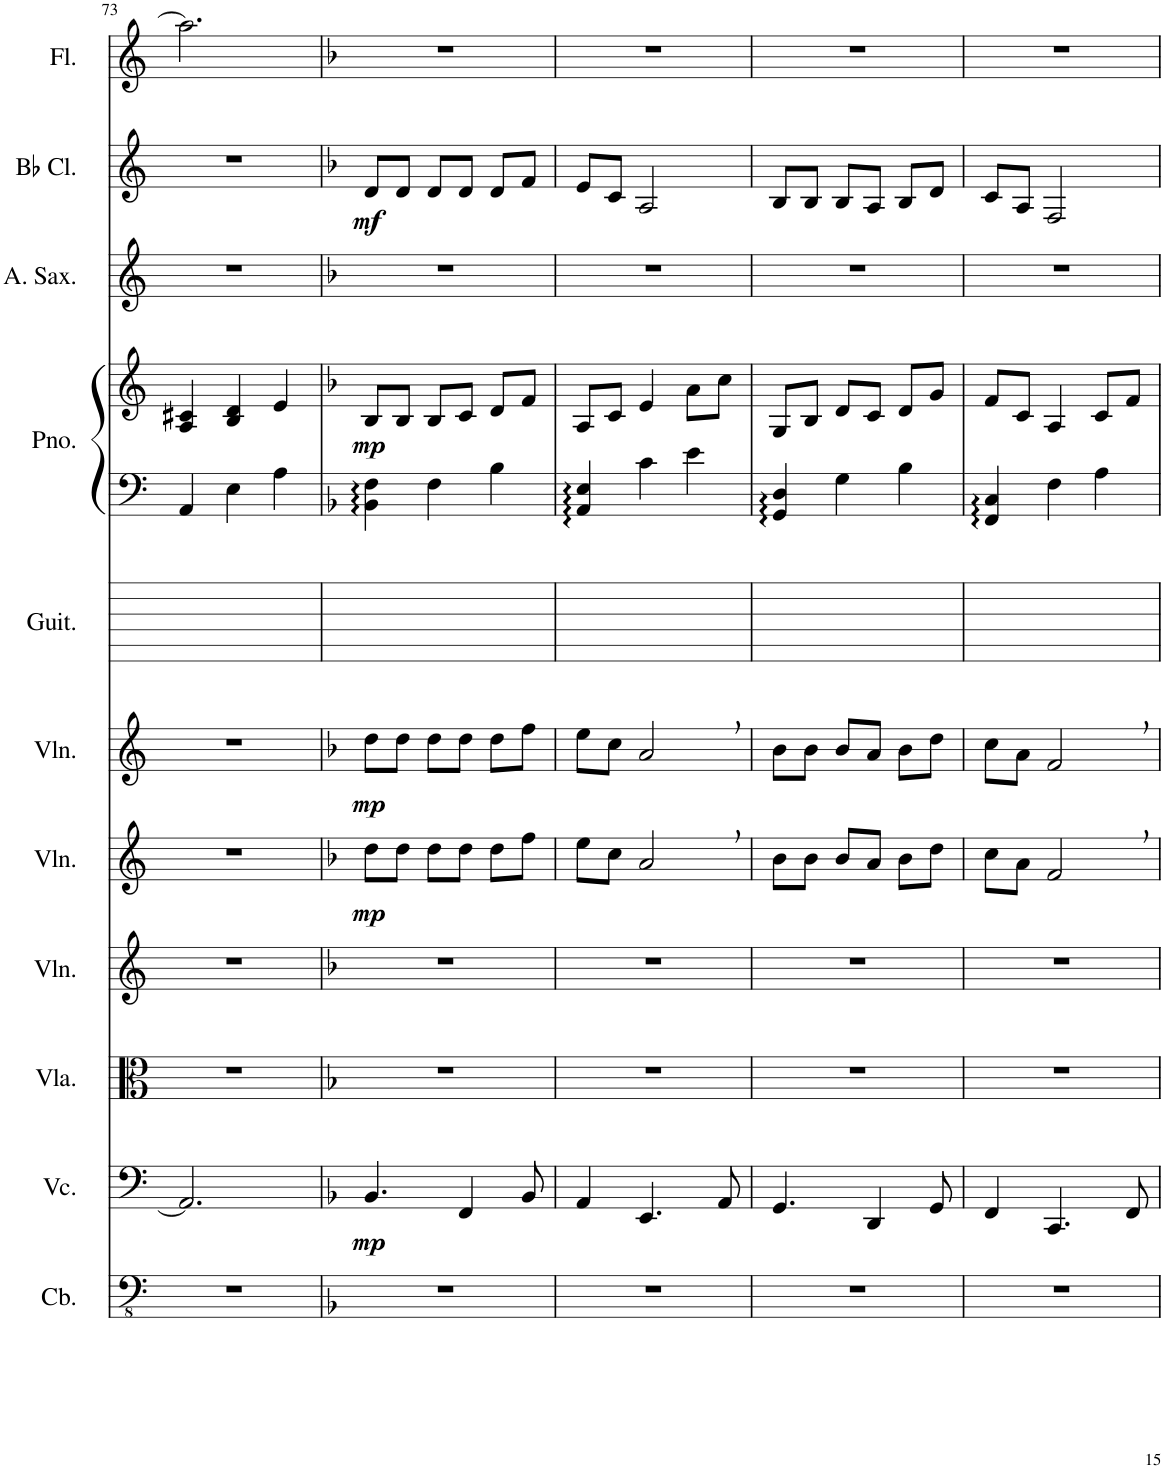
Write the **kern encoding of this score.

**kern	**kern	**dynam	**kern	**kern	**kern	**dynam	**kern	**dynam	**kern	**kern	**kern	**dynam	**kern	**kern	**dynam	**kern
*part11	*part10	*part10	*part9	*part8	*part7	*part7	*part6	*part6	*part5	*part4	*part4	*part4	*part3	*part2	*part2	*part1
*staff12	*staff11	*staff11	*staff10	*staff9	*staff8	*staff8	*staff7	*staff7	*staff6	*staff5	*staff4	*staff4/5	*staff3	*staff2	*staff2	*staff1
*I"Contrabass	*I"Violoncello	*	*I"Viola	*I"Violin	*I"Violin	*	*I"Violin	*	*I"Acoustic Guitar	*I"Piano	*	*	*I"Alto Saxophone	*I"Bb Clarinet	*	*I"Flute
*I'Cb.	*I'Vc.	*	*I'Vla.	*I'Vln.	*I'Vln.	*	*I'Vln.	*	*I'Guit.	*I'Pno.	*	*	*I'A. Sax.	*I'Bb Cl.	*	*I'Fl.
!!LO:PB:g=z
*clefFv4	*clefF4	*	*clefC3	*clefG2	*clefG2	*	*clefG2	*	*	*clefF4	*clefG2	*	*clefG2	*clefG2	*	*clefG2
*ITrd7c12	*	*	*	*	*	*	*	*	*	*	*	*	*ITrd5c9	*ITrd1c2	*	*
*k[]	*k[]	*	*k[]	*k[]	*k[]	*	*k[]	*	*k[]	*k[]	*k[]	*	*k[]	*k[]	*	*k[]
*M3/4	*M3/4	*	*M3/4	*M3/4	*M3/4	*	*M3/4	*	*M3/4	*M3/4	*M3/4	*	*M3/4	*M3/4	*	*M3/4
=73	=73	=73	=73	=73	=73	=73	=73	=73	=73	=73	=73	=73	=73	=73	=73	=73
2.r	2.AA/]	.	2.r	2.r	2.r	.	2.r	.	2.r	4AA/	4A/ 4c#X/	.	2.r	2.r	.	2.aa\]
.	.	.	.	.	.	.	.	.	.	4E\	4B/ 4d/	.	.	.	.	.
.	.	.	.	.	.	.	.	.	.	4A\	4e/	.	.	.	.	.
=74	=74	=74	=74	=74	=74	=74	=74	=74	=74	=74	=74	=74	=74	=74	=74	=74
*k[b-]	*k[b-]	*	*k[b-]	*k[b-]	*k[b-]	*	*k[b-]	*	*k[b-]	*k[b-]	*k[b-]	*	*k[b-]	*k[b-]	*	*k[b-]
!	!	!LO:DY:b	!	!	!	!LO:DY:b	!	!LO:DY:b	!	!	!	!LO:DY:b	!	!	!LO:DY:b	!
2.r	4.BB-/	mp	2.r	2.r	8dd\L	mp	8dd\L	mp	2.r	4BB-\ 4F\	8B-/L	mp	2.r	8d/L	mf	2.r
.	.	.	.	.	8dd\J	.	8dd\J	.	.	.	8B-/J	.	.	8d/J	.	.
.	.	.	.	.	8dd\L	.	8dd\L	.	.	4F\	8B-/L	.	.	8d/L	.	.
.	4FF/	.	.	.	8dd\J	.	8dd\J	.	.	.	8c/J	.	.	8d/J	.	.
.	.	.	.	.	8dd\L	.	8dd\L	.	.	4B-\	8d/L	.	.	8d/L	.	.
.	8BB-/	.	.	.	8ff\J	.	8ff\J	.	.	.	8f/J	.	.	8f/J	.	.
=75	=75	=75	=75	=75	=75	=75	=75	=75	=75	=75	=75	=75	=75	=75	=75	=75
2.r	4AA/	.	2.r	2.r	8ee\L	.	8ee\L	.	2.r	4AA/ 4E/	8A/L	.	2.r	8e/L	.	2.r
.	.	.	.	.	8cc\J	.	8cc\J	.	.	.	8c/J	.	.	8c/J	.	.
.	4.EE/	.	.	.	2a,/	.	2a,/	.	.	4c\	4e/	.	.	2A/	.	.
.	.	.	.	.	.	.	.	.	.	4e\	8a\L	.	.	.	.	.
.	8AA/	.	.	.	.	.	.	.	.	.	8cc\J	.	.	.	.	.
=76	=76	=76	=76	=76	=76	=76	=76	=76	=76	=76	=76	=76	=76	=76	=76	=76
2.r	4.GG/	.	2.r	2.r	8b-\L	.	8b-\L	.	2.r	4GG/ 4D/	8G/L	.	2.r	8B-/L	.	2.r
.	.	.	.	.	8b-\J	.	8b-\J	.	.	.	8B-/J	.	.	8B-/J	.	.
.	.	.	.	.	8b-/L	.	8b-/L	.	.	4G\	8d/L	.	.	8B-/L	.	.
.	4DD/	.	.	.	8a/J	.	8a/J	.	.	.	8c/J	.	.	8A/J	.	.
.	.	.	.	.	8b-\L	.	8b-\L	.	.	4B-\	8d/L	.	.	8B-/L	.	.
.	8GG/	.	.	.	8dd\J	.	8dd\J	.	.	.	8g/J	.	.	8d/J	.	.
=77	=77	=77	=77	=77	=77	=77	=77	=77	=77	=77	=77	=77	=77	=77	=77	=77
2.r	4FF/	.	2.r	2.r	8cc\L	.	8cc\L	.	2.r	4FF/ 4C/	8f/L	.	2.r	8c/L	.	2.r
.	.	.	.	.	8a\J	.	8a\J	.	.	.	8c/J	.	.	8A/J	.	.
.	4.CC/	.	.	.	2f,/	.	2f,/	.	.	4F\	4A/	.	.	2F/	.	.
.	.	.	.	.	.	.	.	.	.	4A\	8c/L	.	.	.	.	.
.	8FF/	.	.	.	.	.	.	.	.	.	8f/J	.	.	.	.	.
=	=	=	=	=	=	=	=	=	=	=	=	=	=	=	=	=
*-	*-	*-	*-	*-	*-	*-	*-	*-	*-	*-	*-	*-	*-	*-	*-	*-
